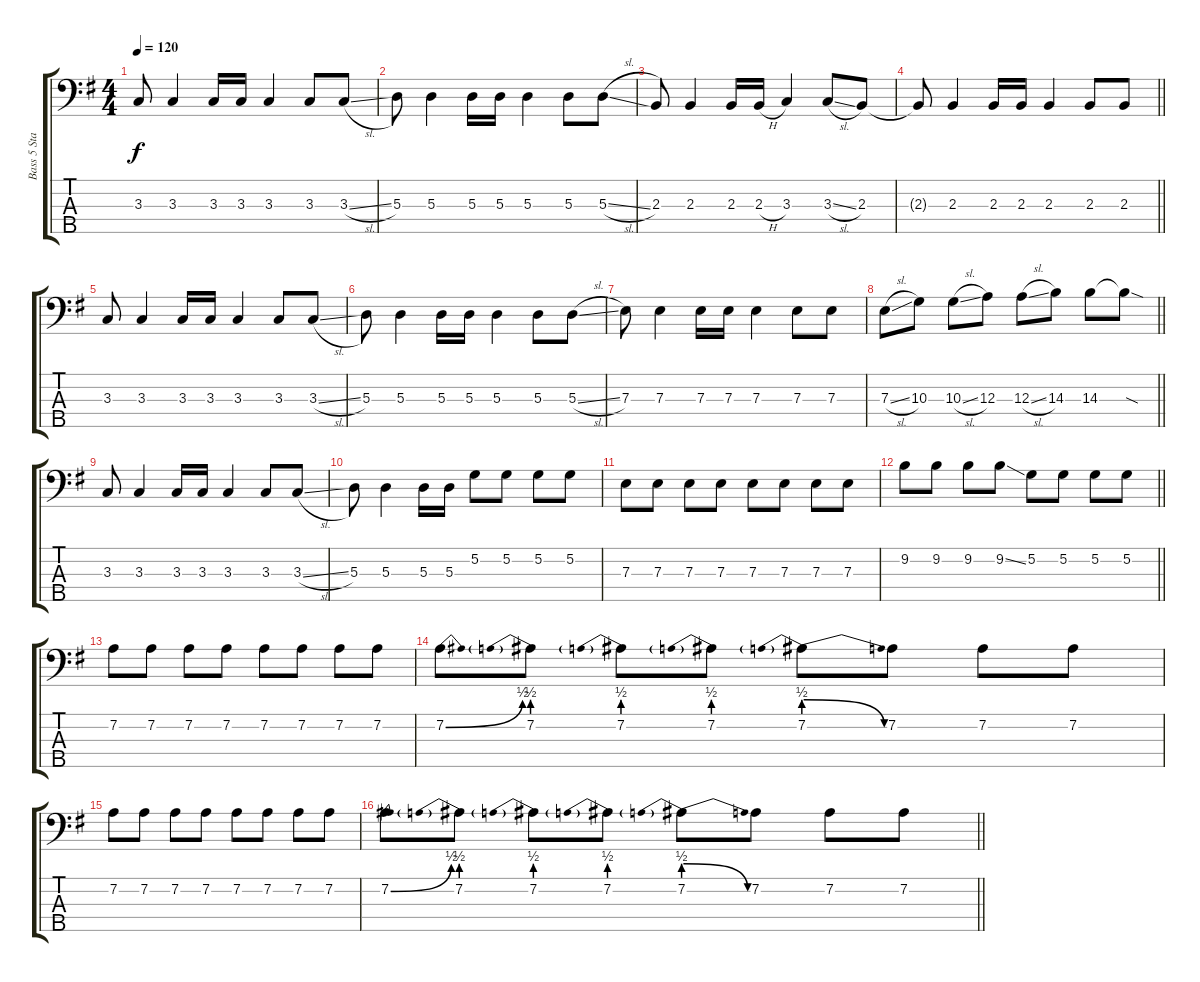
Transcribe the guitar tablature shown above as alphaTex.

\track ("Bass 5 Standard" "Bass 5 Sta") {instrument electricbassfinger}
\staff {score tabs}
\tuning (G2 D2 A1 E1 B0) {hide}
\ts (4 4)
\tempo 120
\clef f4
\ks eminor
3.3.8{dy f} 3.3.4 3.3.16 3.3.16 3.3.4 3.3.8 3.3{sl}.8 |
5.3.8 5.3.4 5.3.16 5.3.16 5.3.4 5.3.8 5.3{sl}.8 |
2.3.8 2.3.4 2.3.16 2.3{h}.16 3.3.4 3.3{sl}.8 2.3.8 |
\barLineRight lightlight
2.3{t}.8 2.3.4 2.3.16 2.3.16 2.3.4 2.3.8 2.3.8 |
3.3.8 3.3.4 3.3.16 3.3.16 3.3.4 3.3.8 3.3{sl}.8 |
5.3.8 5.3.4 5.3.16 5.3.16 5.3.4 5.3.8 5.3{sl}.8 |
7.3.8 7.3.4 7.3.16 7.3.16 7.3.4 7.3.8 7.3.8 |
\barLineRight lightlight
7.3{sl}.8 10.3.8 10.3{sl}.8 12.3.8 12.3{sl}.8 14.3.8 14.3.8 14.3{sod t}.8 |
3.3.8 3.3.4 3.3.16 3.3.16 3.3.4 3.3.8 3.3{sl}.8 |
5.3.8 5.3.4 5.3.16 5.3.16 5.2.8 5.2.8 5.2.8 5.2.8 |
7.3.8 7.3.8 7.3.8 7.3.8 7.3.8 7.3.8 7.3.8 7.3.8 |
\barLineRight lightlight
9.2.8 9.2.8 9.2.8 9.2{ss}.8 5.2.8 5.2.8 5.2.8 5.2.8 |
\section ("" "")
7.2.8 7.2.8 7.2.8 7.2.8 7.2.8 7.2.8 7.2.8 7.2.8 |
7.2{be (bend 0 0 60 2)}.8 7.2{be (prebend 0 2 60 2)}.8 7.2{be (prebend 0 2 60 2)}.8 7.2{be (prebend 0 2 60 2)}.8 7.2{be (prebendrelease 0 2 60 0)}.8 7.2.8 7.2.8 7.2.8 |
7.2.8 7.2.8 7.2.8 7.2.8 7.2.8 7.2.8 7.2.8 7.2.8 |
\barLineRight lightlight
7.2{be (bend 0 0 60 2)}.8 7.2{be (prebend 0 2 60 2)}.8 7.2{be (prebend 0 2 60 2)}.8 7.2{be (prebend 0 2 60 2)}.8 7.2{be (prebendrelease 0 2 60 0)}.8 7.2.8 7.2.8 7.2.8
